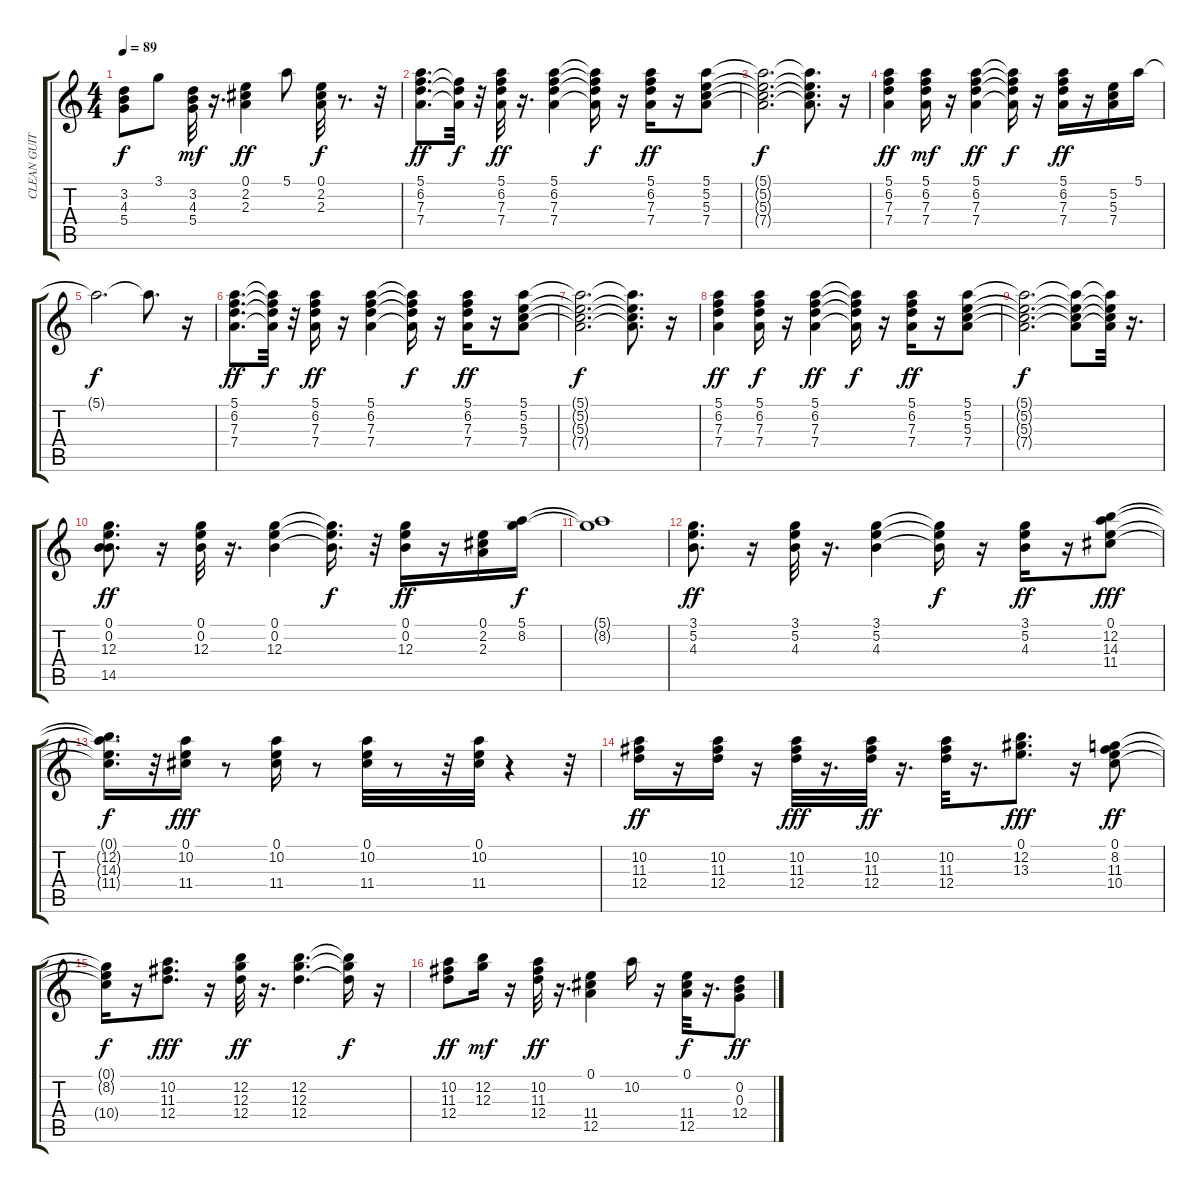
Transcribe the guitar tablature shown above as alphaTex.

\track ("CLEAN GUITAR" "CLEAN GUIT") {instrument electricguitarclean}
\staff {score tabs}
\tuning (E4 B3 G3 D3 A2 E2) {hide}
\ts (4 4)
\tempo 89
\clef g2
\ks c
(3.2{t} 4.3{t} 5.4{t}).8{dy f} 3.1.8 (3.2 4.3 5.4).32{dy mf} r.16{d} (0.1 2.2 2.3).4{dy ff} 5.1.8 (0.1 2.2 2.3).32{dy f} r.8{d} r.32 |
(5.1 6.2 7.3 7.4).8{d dy ff} (6.2{t} 7.3{t} 7.4{t}).32{dy f} r.32 (5.1 6.2 7.3 7.4).32{dy ff} r.16{d} (5.1 6.2 7.3 7.4).4 (5.1{t} 6.2{t} 7.3{t} 7.4{t}).16{dy f} r.16 (5.1 6.2 7.3 7.4).16{dy ff} r.16 (5.1 5.2 5.3 7.4).8 |
(5.1{t} 5.2{t} 5.3{t} 7.4{t}).2{d dy f} (5.1{t} 5.2{t} 5.3{t} 7.4{t}).8{d} r.16 |
(5.1 6.2 7.3 7.4).4{dy ff} (5.1 6.2 7.3 7.4).16{dy mf} r.16 (5.1 6.2 7.3 7.4).4{dy ff} (5.1{t} 6.2{t} 7.3{t} 7.4{t}).16{dy f} r.16 (5.1 6.2 7.3 7.4).16{dy ff} r.16 (5.2 5.3 7.4).16 5.1.16 |
5.1{t}.2{d dy f} 5.1{t}.8{d} r.16 |
(5.1 6.2 7.3 7.4).8{d dy ff} (5.1{t} 6.2{t} 7.3{t} 7.4{t}).32{dy f} r.32 (5.1 6.2 7.3 7.4).16{dy ff} r.16 (5.1 6.2 7.3 7.4).4 (5.1{t} 6.2{t} 7.3{t} 7.4{t}).16{dy f} r.16 (5.1 6.2 7.3 7.4).16{dy ff} r.16 (5.1 5.2 5.3 7.4).8 |
(5.1{t} 5.2{t} 5.3{t} 7.4{t}).2{d dy f} (5.1{t} 5.2{t} 5.3{t} 7.4{t}).8{d} r.16 |
(5.1 6.2 7.3 7.4).4{dy ff} (5.1 6.2 7.3 7.4).16{dy f} r.16 (5.1 6.2 7.3 7.4).4{dy ff} (5.1{t} 6.2{t} 7.3{t} 7.4{t}).16{dy f} r.16 (5.1 6.2 7.3 7.4).16{dy ff} r.16 (5.1 5.2 5.3 7.4).8 |
(5.1{t} 5.2{t} 5.3{t} 7.4{t}).2{d dy f} (5.1{t} 5.2{t} 5.3{t} 7.4{t}).8 (5.1{t} 5.2{t} 5.3{t} 7.4{t}).32 r.16{d} |
(0.1 0.2 12.3 14.5).8{d dy ff} r.16 (0.1 0.2 12.3).32 r.16{d} (0.1 0.2 12.3).4 (0.1{t} 0.2{t} 12.3{t}).16{d dy f} r.32 (0.1 0.2 12.3).16{dy ff} r.16 (0.1 2.2 2.3).16 (5.1 8.2).16{dy f} |
(5.1{t} 8.2{t}).1 |
(3.1 5.2 4.3).8{d dy ff} r.16 (3.1 5.2 4.3).32 r.16{d} (3.1 5.2 4.3).4 (3.1{t} 5.2{t} 4.3{t}).16{dy f} r.16 (3.1 5.2 4.3).16{dy ff} r.16 (0.1 12.2 14.3 11.4).8{dy fff} |
(0.1{t} 12.2{t} 14.3{t} 11.4{t}).16{d dy f} r.32 (0.1 10.2 11.4).16{dy fff} r.8 (0.1 10.2 11.4).16 r.8 (0.1 10.2 11.4).32 r.8 r.32 (0.1 10.2 11.4).32 r.4 r.32 |
(10.2 11.3 12.4).16{dy ff} r.16 (10.2 11.3 12.4).16 r.16 (10.2 11.3 12.4).32{dy fff} r.16{d} (10.2 11.3 12.4).32{dy ff} r.16{d} (10.2 11.3 12.4).32 r.16{d} (0.1 12.2 13.3).8{d dy fff} r.16 (0.1 8.2 11.3 10.4).8{dy ff} |
(0.1{t} 8.2{t} 10.4{t}).16{dy f} r.16 (10.2 11.3 12.4).8{d dy fff} r.16 (12.2 12.3 12.4).32{dy ff} r.16{d} (12.2 12.3 12.4).4{d} (12.2{t} 12.3{t} 12.4{t}).16{dy f} r.16 |
(10.2 11.3 12.4).8{dy ff} (12.2 12.3).16{dy mf} r.16 (10.2 11.3 12.4).32{dy ff} r.16{d} (0.1 11.4 12.5).4 10.2.16 r.16 (0.1 11.4 12.5).32{dy f} r.16{d} (0.2 0.3 12.4).8{dy ff}
